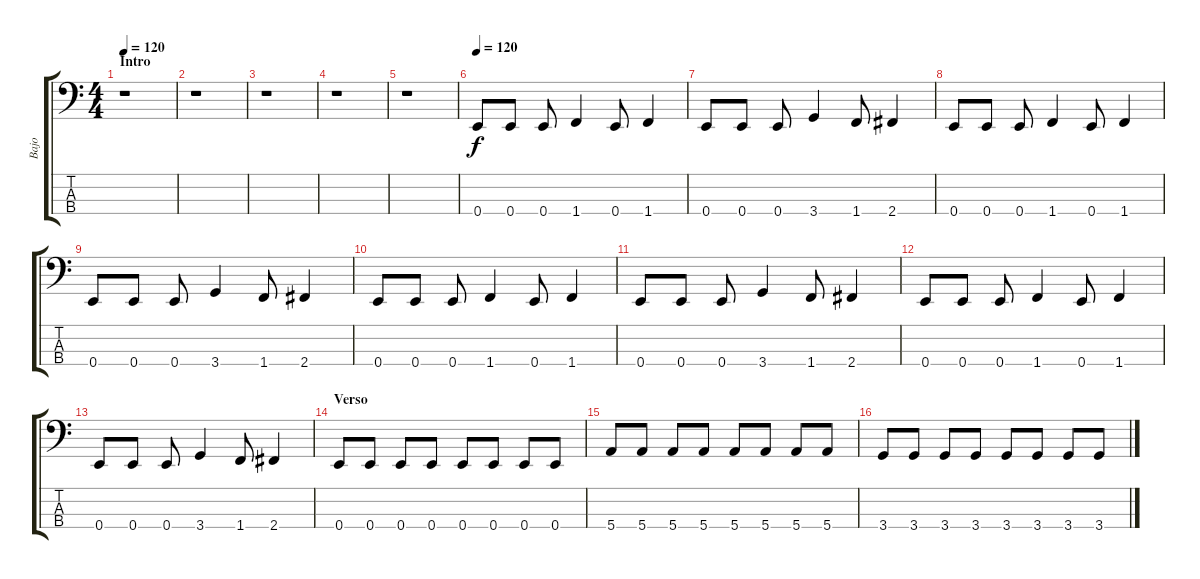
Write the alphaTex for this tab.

\track ("Bajo" "Bajo") {instrument electricbassfinger}
\staff {score tabs}
\tuning (G2 D2 A1 E1) {hide}
\ts (4 4)
\section ("" "Intro")
\tempo 120
\tempo 100
\tempo 120
\clef f4
\ks c
r.1{dy f instrument electricbassfinger} |
r.1 |
r.1 |
r.1 |
r.1 |
\tempo 120
0.4.8 0.4.8 0.4.8 1.4.4 0.4.8 1.4.4 |
0.4.8 0.4.8 0.4.8 3.4.4 1.4.8 2.4.4 |
0.4.8 0.4.8 0.4.8 1.4.4 0.4.8 1.4.4 |
0.4.8 0.4.8 0.4.8 3.4.4 1.4.8 2.4.4 |
0.4.8 0.4.8 0.4.8 1.4.4 0.4.8 1.4.4 |
0.4.8 0.4.8 0.4.8 3.4.4 1.4.8 2.4.4 |
0.4.8 0.4.8 0.4.8 1.4.4 0.4.8 1.4.4 |
0.4.8 0.4.8 0.4.8 3.4.4 1.4.8 2.4.4 |
\section ("" "Verso")
0.4.8 0.4.8 0.4.8 0.4.8 0.4.8 0.4.8 0.4.8 0.4.8 |
5.4.8 5.4.8 5.4.8 5.4.8 5.4.8 5.4.8 5.4.8 5.4.8 |
3.4.8 3.4.8 3.4.8 3.4.8 3.4.8 3.4.8 3.4.8 3.4.8
